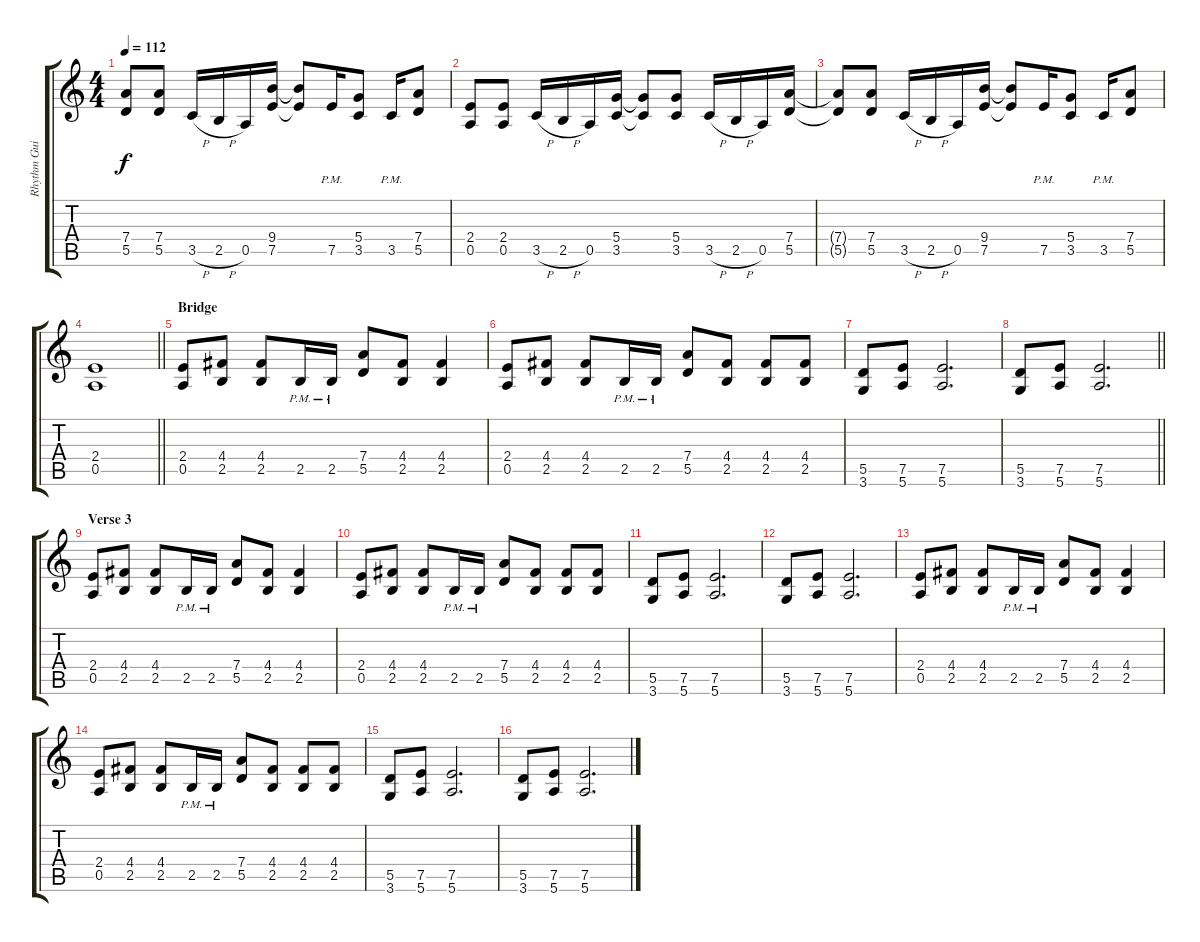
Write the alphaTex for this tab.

\track ("Rhythm Guitar" "Rhythm Gui") {instrument distortionguitar}
\staff {score tabs}
\tuning (E4 B3 G3 D3 A2 E2) {hide}
\ts (4 4)
\tempo 112
\clef g2
\ks c
(7.4{t} 5.5{t}).8{dy f} (7.4 5.5).8 3.5{h}.16 2.5{h}.16 0.5.16 (9.4 7.5).16 (9.4{t} 7.5{t}).8 7.5{pm}.16 (5.4 3.5).8 3.5{pm}.16 (7.4 5.5).8 |
(2.4 0.5).8 (2.4 0.5).8 3.5{h}.16 2.5{h}.16 0.5.16 (5.4 3.5).16 (5.4{t} 3.5{t}).8 (5.4 3.5).8 3.5{h}.16 2.5{h}.16 0.5.16 (7.4 5.5).16 |
(7.4{t} 5.5{t}).8 (7.4 5.5).8 3.5{h}.16 2.5{h}.16 0.5.16 (9.4 7.5).16 (9.4{t} 7.5{t}).8 7.5{pm}.16 (5.4 3.5).8 3.5{pm}.16 (7.4 5.5).8 |
\barLineRight lightlight
(2.4 0.5).1 |
\section ("" "Bridge")
(2.4 0.5).8 (4.4 2.5).8 (4.4 2.5).8 2.5{pm}.16 2.5{pm}.16 (7.4 5.5).8 (4.4 2.5).8 (4.4 2.5).4 |
(2.4 0.5).8 (4.4 2.5).8 (4.4 2.5).8 2.5{pm}.16 2.5{pm}.16 (7.4 5.5).8 (4.4 2.5).8 (4.4 2.5).8 (4.4 2.5).8 |
(5.5 3.6).8 (7.5 5.6).8 (7.5 5.6).2{d} |
\barLineRight lightlight
(5.5 3.6).8 (7.5 5.6).8 (7.5 5.6).2{d} |
\section ("" "Verse 3")
(2.4 0.5).8 (4.4 2.5).8 (4.4 2.5).8 2.5{pm}.16 2.5{pm}.16 (7.4 5.5).8 (4.4 2.5).8 (4.4 2.5).4 |
(2.4 0.5).8 (4.4 2.5).8 (4.4 2.5).8 2.5{pm}.16 2.5{pm}.16 (7.4 5.5).8 (4.4 2.5).8 (4.4 2.5).8 (4.4 2.5).8 |
(5.5 3.6).8 (7.5 5.6).8 (7.5 5.6).2{d} |
(5.5 3.6).8 (7.5 5.6).8 (7.5 5.6).2{d} |
(2.4 0.5).8 (4.4 2.5).8 (4.4 2.5).8 2.5{pm}.16 2.5{pm}.16 (7.4 5.5).8 (4.4 2.5).8 (4.4 2.5).4 |
(2.4 0.5).8 (4.4 2.5).8 (4.4 2.5).8 2.5{pm}.16 2.5{pm}.16 (7.4 5.5).8 (4.4 2.5).8 (4.4 2.5).8 (4.4 2.5).8 |
(5.5 3.6).8 (7.5 5.6).8 (7.5 5.6).2{d} |
(5.5 3.6).8 (7.5 5.6).8 (7.5 5.6).2{d}
